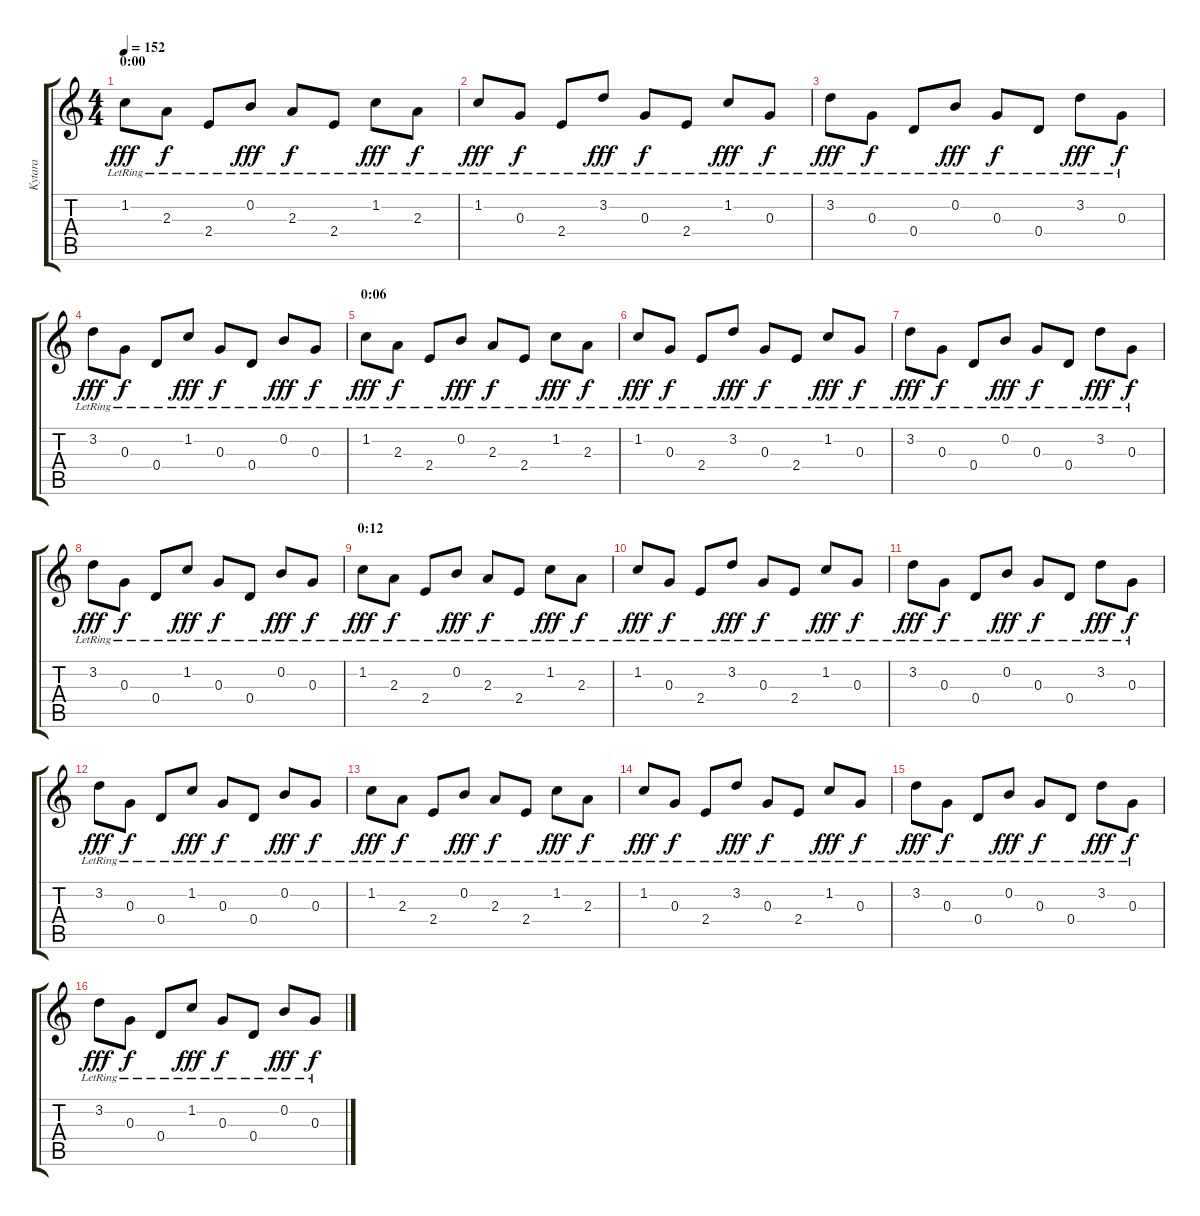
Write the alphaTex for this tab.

\track ("Kytara" "Kytara") {instrument electricguitarjazz}
\staff {score tabs}
\tuning (E4 B3 G3 D3 A2 E2) {hide}
\ts (4 4)
\section ("" "0:00")
\tempo 152
\clef g2
\ks c
1.2{lr}.8{dy fff instrument electricguitarjazz} 2.3{lr}.8{dy f} 2.4{lr}.8 0.2{lr}.8{dy fff} 2.3{lr}.8{dy f} 2.4{lr}.8 1.2{lr}.8{dy fff} 2.3{lr}.8{dy f} |
1.2{lr}.8{dy fff} 0.3{lr}.8{dy f} 2.4{lr}.8 3.2{lr}.8{dy fff} 0.3{lr}.8{dy f} 2.4{lr}.8 1.2{lr}.8{dy fff} 0.3{lr}.8{dy f} |
3.2{lr}.8{dy fff} 0.3{lr}.8{dy f} 0.4{lr}.8 0.2{lr}.8{dy fff} 0.3{lr}.8{dy f} 0.4{lr}.8 3.2{lr}.8{dy fff} 0.3{lr}.8{dy f} |
3.2{lr}.8{dy fff} 0.3{lr}.8{dy f} 0.4{lr}.8 1.2{lr}.8{dy fff} 0.3{lr}.8{dy f} 0.4{lr}.8 0.2{lr}.8{dy fff} 0.3{lr}.8{dy f} |
\section ("" "0:06")
1.2{lr}.8{dy fff} 2.3{lr}.8{dy f} 2.4{lr}.8 0.2{lr}.8{dy fff} 2.3{lr}.8{dy f} 2.4{lr}.8 1.2{lr}.8{dy fff} 2.3{lr}.8{dy f} |
1.2{lr}.8{dy fff} 0.3{lr}.8{dy f} 2.4{lr}.8 3.2{lr}.8{dy fff} 0.3{lr}.8{dy f} 2.4{lr}.8 1.2{lr}.8{dy fff} 0.3{lr}.8{dy f} |
3.2{lr}.8{dy fff} 0.3{lr}.8{dy f} 0.4{lr}.8 0.2{lr}.8{dy fff} 0.3{lr}.8{dy f} 0.4{lr}.8 3.2{lr}.8{dy fff} 0.3{lr}.8{dy f} |
3.2{lr}.8{dy fff} 0.3{lr}.8{dy f} 0.4{lr}.8 1.2{lr}.8{dy fff} 0.3{lr}.8{dy f} 0.4{lr}.8 0.2{lr}.8{dy fff} 0.3{lr}.8{dy f} |
\section ("" "0:12")
1.2{lr}.8{dy fff} 2.3{lr}.8{dy f} 2.4{lr}.8 0.2{lr}.8{dy fff} 2.3{lr}.8{dy f} 2.4{lr}.8 1.2{lr}.8{dy fff} 2.3{lr}.8{dy f} |
1.2{lr}.8{dy fff} 0.3{lr}.8{dy f} 2.4{lr}.8 3.2{lr}.8{dy fff} 0.3{lr}.8{dy f} 2.4{lr}.8 1.2{lr}.8{dy fff} 0.3{lr}.8{dy f} |
3.2{lr}.8{dy fff} 0.3{lr}.8{dy f} 0.4{lr}.8 0.2{lr}.8{dy fff} 0.3{lr}.8{dy f} 0.4{lr}.8 3.2{lr}.8{dy fff} 0.3{lr}.8{dy f} |
3.2{lr}.8{dy fff} 0.3{lr}.8{dy f} 0.4{lr}.8 1.2{lr}.8{dy fff} 0.3{lr}.8{dy f} 0.4{lr}.8 0.2{lr}.8{dy fff} 0.3{lr}.8{dy f} |
1.2{lr}.8{dy fff} 2.3{lr}.8{dy f} 2.4{lr}.8 0.2{lr}.8{dy fff} 2.3{lr}.8{dy f} 2.4{lr}.8 1.2{lr}.8{dy fff} 2.3{lr}.8{dy f} |
1.2{lr}.8{dy fff} 0.3{lr}.8{dy f} 2.4{lr}.8 3.2{lr}.8{dy fff} 0.3{lr}.8{dy f} 2.4{lr}.8 1.2{lr}.8{dy fff} 0.3{lr}.8{dy f} |
3.2{lr}.8{dy fff} 0.3{lr}.8{dy f} 0.4{lr}.8 0.2{lr}.8{dy fff} 0.3{lr}.8{dy f} 0.4{lr}.8 3.2{lr}.8{dy fff} 0.3{lr}.8{dy f} |
3.2{lr}.8{dy fff} 0.3{lr}.8{dy f} 0.4{lr}.8 1.2{lr}.8{dy fff} 0.3{lr}.8{dy f} 0.4{lr}.8 0.2{lr}.8{dy fff} 0.3{lr}.8{dy f}
